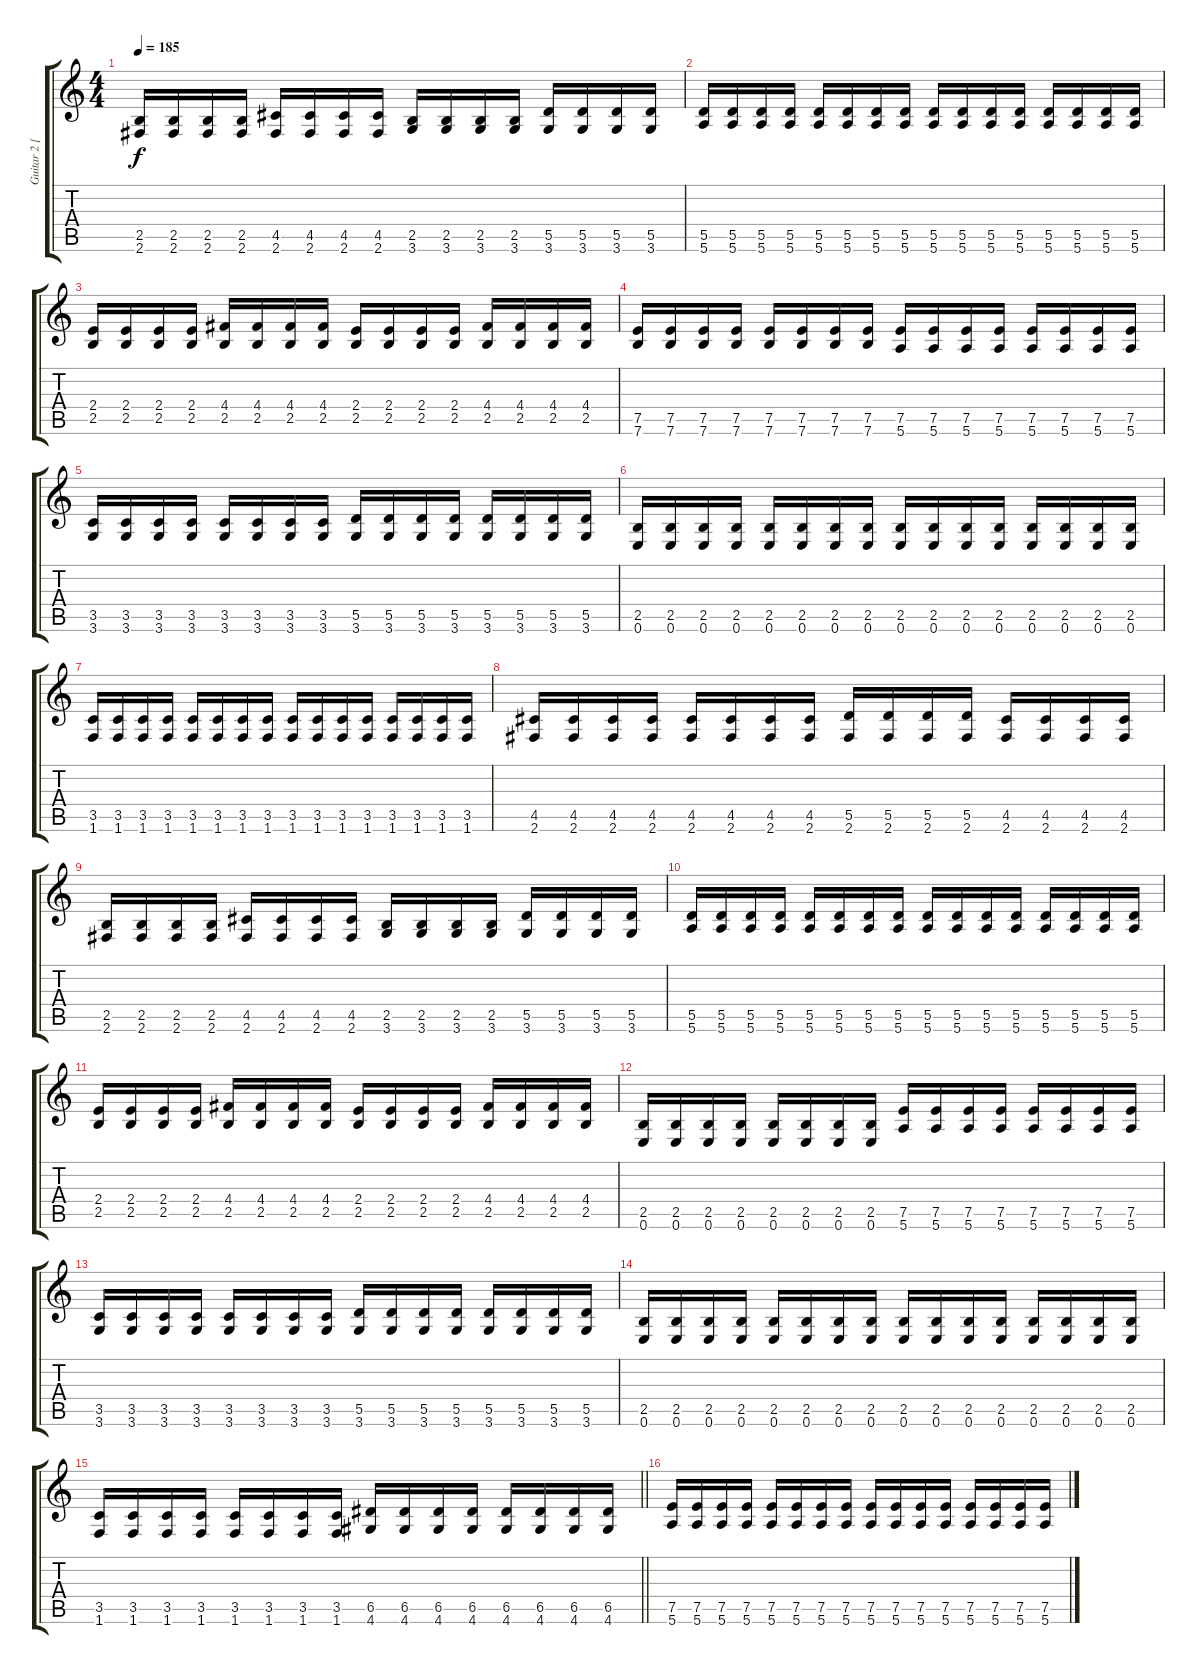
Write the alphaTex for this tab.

\track ("Guitar 2 [Right]" "Guitar 2 [") {instrument overdrivenguitar}
\staff {score tabs}
\tuning (E4 B3 G3 D3 A2 E2) {hide}
\ts (4 4)
\tempo 185
\clef g2
\ks c
(2.5 2.6).16{dy f} (2.5 2.6).16 (2.5 2.6).16 (2.5 2.6).16 (4.5 2.6).16 (4.5 2.6).16 (4.5 2.6).16 (4.5 2.6).16 (2.5 3.6).16 (2.5 3.6).16 (2.5 3.6).16 (2.5 3.6).16 (5.5 3.6).16 (5.5 3.6).16 (5.5 3.6).16 (5.5 3.6).16 |
(5.5 5.6).16 (5.5 5.6).16 (5.5 5.6).16 (5.5 5.6).16 (5.5 5.6).16 (5.5 5.6).16 (5.5 5.6).16 (5.5 5.6).16 (5.5 5.6).16 (5.5 5.6).16 (5.5 5.6).16 (5.5 5.6).16 (5.5 5.6).16 (5.5 5.6).16 (5.5 5.6).16 (5.5 5.6).16 |
(2.4 2.5).16 (2.4 2.5).16 (2.4 2.5).16 (2.4 2.5).16 (4.4 2.5).16 (4.4 2.5).16 (4.4 2.5).16 (4.4 2.5).16 (2.4 2.5).16 (2.4 2.5).16 (2.4 2.5).16 (2.4 2.5).16 (4.4 2.5).16 (4.4 2.5).16 (4.4 2.5).16 (4.4 2.5).16 |
(7.5 7.6).16 (7.5 7.6).16 (7.5 7.6).16 (7.5 7.6).16 (7.5 7.6).16 (7.5 7.6).16 (7.5 7.6).16 (7.5 7.6).16 (7.5 5.6).16 (7.5 5.6).16 (7.5 5.6).16 (7.5 5.6).16 (7.5 5.6).16 (7.5 5.6).16 (7.5 5.6).16 (7.5 5.6).16 |
(3.5 3.6).16 (3.5 3.6).16 (3.5 3.6).16 (3.5 3.6).16 (3.5 3.6).16 (3.5 3.6).16 (3.5 3.6).16 (3.5 3.6).16 (5.5 3.6).16 (5.5 3.6).16 (5.5 3.6).16 (5.5 3.6).16 (5.5 3.6).16 (5.5 3.6).16 (5.5 3.6).16 (5.5 3.6).16 |
(2.5 0.6).16 (2.5 0.6).16 (2.5 0.6).16 (2.5 0.6).16 (2.5 0.6).16 (2.5 0.6).16 (2.5 0.6).16 (2.5 0.6).16 (2.5 0.6).16 (2.5 0.6).16 (2.5 0.6).16 (2.5 0.6).16 (2.5 0.6).16 (2.5 0.6).16 (2.5 0.6).16 (2.5 0.6).16 |
(3.5 1.6).16 (3.5 1.6).16 (3.5 1.6).16 (3.5 1.6).16 (3.5 1.6).16 (3.5 1.6).16 (3.5 1.6).16 (3.5 1.6).16 (3.5 1.6).16 (3.5 1.6).16 (3.5 1.6).16 (3.5 1.6).16 (3.5 1.6).16 (3.5 1.6).16 (3.5 1.6).16 (3.5 1.6).16 |
(4.5 2.6).16 (4.5 2.6).16 (4.5 2.6).16 (4.5 2.6).16 (4.5 2.6).16 (4.5 2.6).16 (4.5 2.6).16 (4.5 2.6).16 (5.5 2.6).16 (5.5 2.6).16 (5.5 2.6).16 (5.5 2.6).16 (4.5 2.6).16 (4.5 2.6).16 (4.5 2.6).16 (4.5 2.6).16 |
(2.5 2.6).16 (2.5 2.6).16 (2.5 2.6).16 (2.5 2.6).16 (4.5 2.6).16 (4.5 2.6).16 (4.5 2.6).16 (4.5 2.6).16 (2.5 3.6).16 (2.5 3.6).16 (2.5 3.6).16 (2.5 3.6).16 (5.5 3.6).16 (5.5 3.6).16 (5.5 3.6).16 (5.5 3.6).16 |
(5.5 5.6).16 (5.5 5.6).16 (5.5 5.6).16 (5.5 5.6).16 (5.5 5.6).16 (5.5 5.6).16 (5.5 5.6).16 (5.5 5.6).16 (5.5 5.6).16 (5.5 5.6).16 (5.5 5.6).16 (5.5 5.6).16 (5.5 5.6).16 (5.5 5.6).16 (5.5 5.6).16 (5.5 5.6).16 |
(2.4 2.5).16 (2.4 2.5).16 (2.4 2.5).16 (2.4 2.5).16 (4.4 2.5).16 (4.4 2.5).16 (4.4 2.5).16 (4.4 2.5).16 (2.4 2.5).16 (2.4 2.5).16 (2.4 2.5).16 (2.4 2.5).16 (4.4 2.5).16 (4.4 2.5).16 (4.4 2.5).16 (4.4 2.5).16 |
(2.5 0.6).16 (2.5 0.6).16 (2.5 0.6).16 (2.5 0.6).16 (2.5 0.6).16 (2.5 0.6).16 (2.5 0.6).16 (2.5 0.6).16 (7.5 5.6).16 (7.5 5.6).16 (7.5 5.6).16 (7.5 5.6).16 (7.5 5.6).16 (7.5 5.6).16 (7.5 5.6).16 (7.5 5.6).16 |
(3.5 3.6).16 (3.5 3.6).16 (3.5 3.6).16 (3.5 3.6).16 (3.5 3.6).16 (3.5 3.6).16 (3.5 3.6).16 (3.5 3.6).16 (5.5 3.6).16 (5.5 3.6).16 (5.5 3.6).16 (5.5 3.6).16 (5.5 3.6).16 (5.5 3.6).16 (5.5 3.6).16 (5.5 3.6).16 |
(2.5 0.6).16 (2.5 0.6).16 (2.5 0.6).16 (2.5 0.6).16 (2.5 0.6).16 (2.5 0.6).16 (2.5 0.6).16 (2.5 0.6).16 (2.5 0.6).16 (2.5 0.6).16 (2.5 0.6).16 (2.5 0.6).16 (2.5 0.6).16 (2.5 0.6).16 (2.5 0.6).16 (2.5 0.6).16 |
\barLineRight lightlight
(3.5 1.6).16 (3.5 1.6).16 (3.5 1.6).16 (3.5 1.6).16 (3.5 1.6).16 (3.5 1.6).16 (3.5 1.6).16 (3.5 1.6).16 (6.5 4.6).16 (6.5 4.6).16 (6.5 4.6).16 (6.5 4.6).16 (6.5 4.6).16 (6.5 4.6).16 (6.5 4.6).16 (6.5 4.6).16 |
\section ("" "")
(7.5 5.6).16 (7.5 5.6).16 (7.5 5.6).16 (7.5 5.6).16 (7.5 5.6).16 (7.5 5.6).16 (7.5 5.6).16 (7.5 5.6).16 (7.5 5.6).16 (7.5 5.6).16 (7.5 5.6).16 (7.5 5.6).16 (7.5 5.6).16 (7.5 5.6).16 (7.5 5.6).16 (7.5 5.6).16
